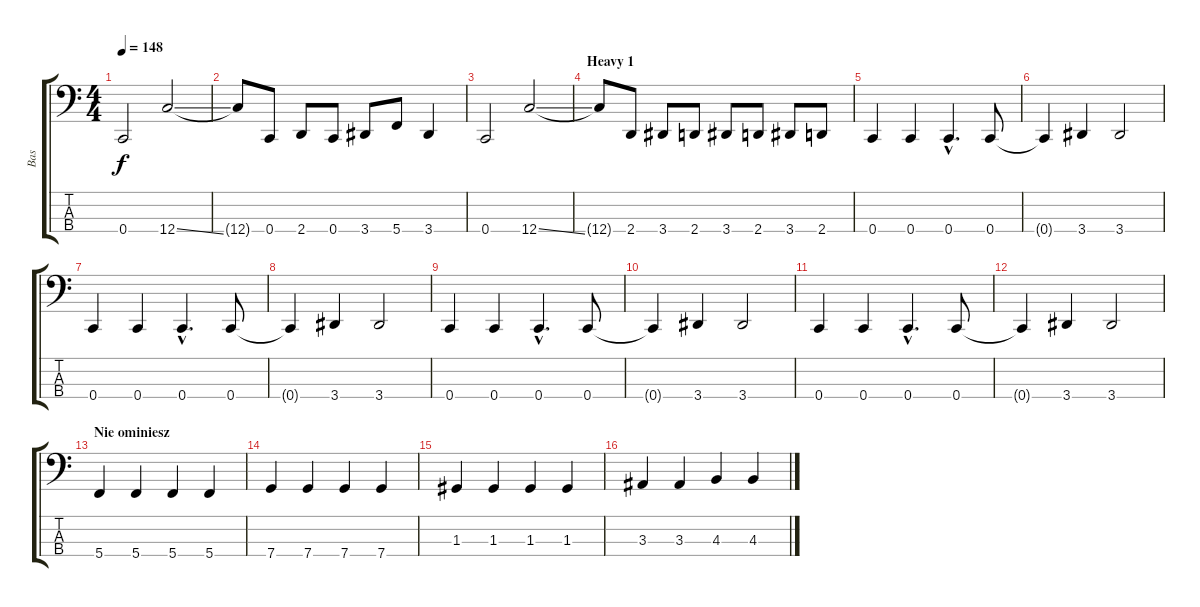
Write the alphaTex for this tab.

\track ("Bas" "Bas") {instrument electricbasspick}
\staff {score tabs}
\tuning (F2 C2 G1 C1) {hide}
\ts (4 4)
\tempo 148
\clef f4
\ks c
0.4.2{dy f} 12.4{ss}.2 |
12.4{t}.8 0.4.8 2.4.8 0.4.8 3.4.8 5.4.8 3.4.4 |
0.4.2 12.4{ss}.2 |
\section ("" "Heavy 1")
12.4{t}.8 2.4.8{volume 16 instrument electricbasspick} 3.4.8 2.4.8 3.4.8 2.4.8 3.4.8 2.4.8 |
0.4.4 0.4.4 0.4{hac}.4{d} 0.4.8 |
0.4{t}.4 3.4.4 3.4.2 |
0.4.4 0.4.4 0.4{hac}.4{d} 0.4.8 |
0.4{t}.4 3.4.4 3.4.2 |
0.4.4 0.4.4 0.4{hac}.4{d} 0.4.8 |
0.4{t}.4 3.4.4 3.4.2 |
0.4.4 0.4.4 0.4{hac}.4{d} 0.4.8 |
0.4{t}.4 3.4.4 3.4.2 |
\section ("" "Nie ominiesz")
5.4.4 5.4.4 5.4.4 5.4.4 |
7.4.4 7.4.4 7.4.4 7.4.4 |
1.3.4 1.3.4 1.3.4 1.3.4 |
3.3.4 3.3.4 4.3.4 4.3.4
